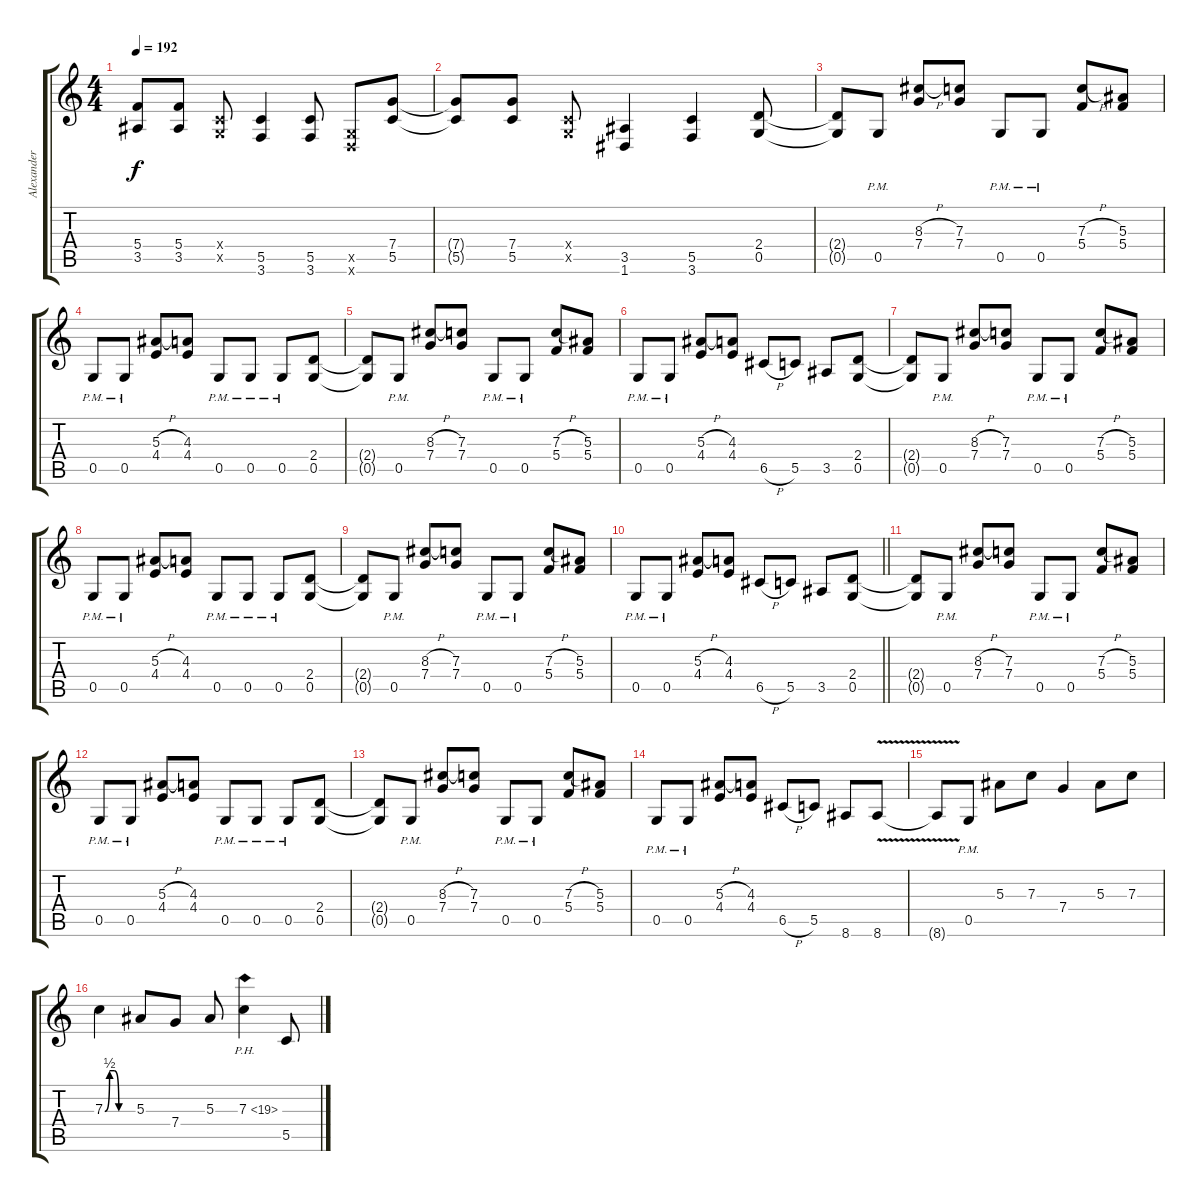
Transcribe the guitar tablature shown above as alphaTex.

\track ("Alexander Nunez" "Alexander ") {instrument distortionguitar}
\staff {score tabs}
\tuning (D4 A3 F3 C3 G2 D2) {hide}
\ts (4 4)
\section ("" "")
\tempo 192
\clef g2
\ks c
(5.4{t} 3.5{t}).8{dy f} (5.4 3.5).8 (0.4{x} 0.5{x}).8 (5.5 3.6).4 (5.5 3.6).8 (0.5{x} 0.6{x}).8 (7.4 5.5).8 |
(7.4{t} 5.5{t}).8 (7.4 5.5).8 (0.4{x} 0.5{x}).8 (3.5 1.6).4 (5.5 3.6).4 (2.4 0.5).8 |
(2.4{t} 0.5{t}).8 0.5{pm}.8 (8.3{h} 7.4).8 (7.3 7.4).8 0.5{pm}.8 0.5{pm}.8 (7.3{h} 5.4).8 (5.3 5.4).8 |
0.5{pm}.8 0.5{pm}.8 (5.3{h} 4.4).8 (4.3 4.4).8 0.5{pm}.8 0.5{pm}.8 0.5{pm}.8 (2.4 0.5).8 |
(2.4{t} 0.5{t}).8 0.5{pm}.8 (8.3{h} 7.4).8 (7.3 7.4).8 0.5{pm}.8 0.5{pm}.8 (7.3{h} 5.4).8 (5.3 5.4).8 |
0.5{pm}.8 0.5{pm}.8 (5.3{h} 4.4).8 (4.3 4.4).8 6.5{h}.8 5.5.8 3.5.8 (2.4 0.5).8 |
(2.4{t} 0.5{t}).8 0.5{pm}.8 (8.3{h} 7.4).8 (7.3 7.4).8 0.5{pm}.8 0.5{pm}.8 (7.3{h} 5.4).8 (5.3 5.4).8 |
0.5{pm}.8 0.5{pm}.8 (5.3{h} 4.4).8 (4.3 4.4).8 0.5{pm}.8 0.5{pm}.8 0.5{pm}.8 (2.4 0.5).8 |
(2.4{t} 0.5{t}).8 0.5{pm}.8 (8.3{h} 7.4).8 (7.3 7.4).8 0.5{pm}.8 0.5{pm}.8 (7.3{h} 5.4).8 (5.3 5.4).8 |
\barLineRight lightlight
0.5{pm}.8 0.5{pm}.8 (5.3{h} 4.4).8 (4.3 4.4).8 6.5{h}.8 5.5.8 3.5.8 (2.4 0.5).8 |
\section ("" "")
(2.4{t} 0.5{t}).8 0.5{pm}.8 (8.3{h} 7.4).8 (7.3 7.4).8 0.5{pm}.8 0.5{pm}.8 (7.3{h} 5.4).8 (5.3 5.4).8 |
0.5{pm}.8 0.5{pm}.8 (5.3{h} 4.4).8 (4.3 4.4).8 0.5{pm}.8 0.5{pm}.8 0.5{pm}.8 (2.4 0.5).8 |
(2.4{t} 0.5{t}).8 0.5{pm}.8 (8.3{h} 7.4).8 (7.3 7.4).8 0.5{pm}.8 0.5{pm}.8 (7.3{h} 5.4).8 (5.3 5.4).8 |
0.5{pm}.8 0.5{pm}.8 (5.3{h} 4.4).8 (4.3 4.4).8 6.5{h}.8 5.5.8 8.6.8 8.6{v}.8 |
8.6{t}.8 0.5{pm}.8 5.3.8 7.3.8 7.4.4 5.3.8 7.3.8 |
7.3{be (custom 0 0 10 2 20 2 30 0 60 0)}.4 5.3.8 7.4.8 5.3.8 7.3{ph 12}.4 5.5.8
